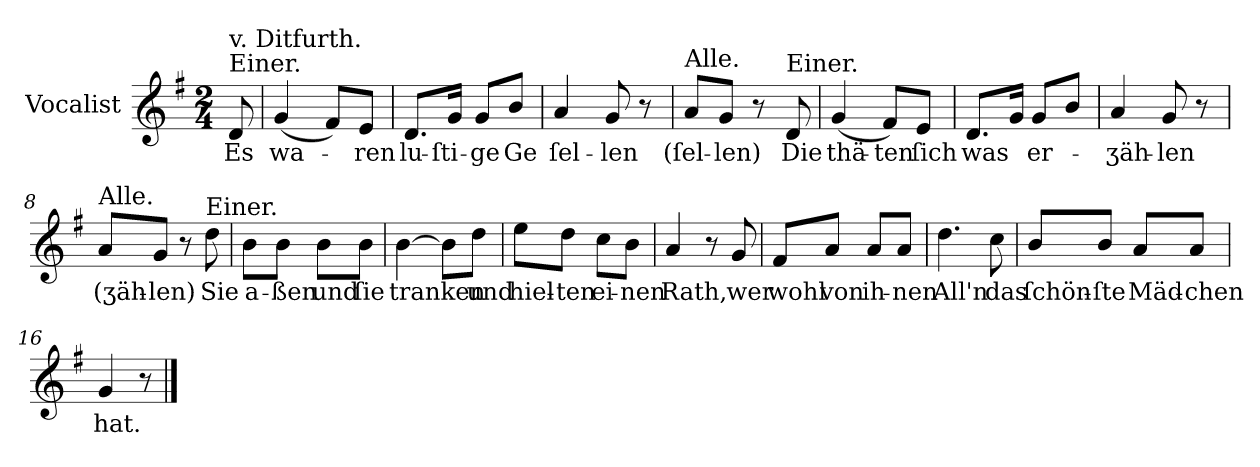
**kern	**text
*part1	*part1
*staff1	*staff1
*I"Vocalist	*
*k[f#]	*
*G:	*
*M2/4	*
=	=
!LO:TX:a:t=Einer.	!
!LO:TX:a:t=v. Ditfurth.	!
8d	Es
=1	=1
(4g	wa-
8f#L)	.
8eJ	-ren
=2	=2
8.dL	lu-
16gJk	-ſti-
8gL	-ge
8bJ	Ge
=3	=3
4a	-ſel-
8g	-len
8r	.
=4	=4
!LO:TX:a:t=Alle.	!
8aL	(ſel-
8gJ	-len)
8r	.
!LO:TX:a:t=Einer.	!
8d	Die
=5	=5
(4g	thä-
8f#L)	-ten
8eJ	ſich
=6	=6
8.dL	was
16gJk	.
8gL	er-
8bJ	.
=7	=7
4a	ʒäh-
8g	-len
8r	.
=8	=8
!LO:TX:a:t=Alle.	!
8aL	(ʒäh-
8gJ	-len)
8r	.
!LO:TX:a:t=Einer.	!
8dd	Sie
=9	=9
8bL	a-
8bJ	-ßen
8bL	und
8bJ	ſie
=10	=10
[4b	tranken
8bL]	.
8ddJ	und
=11	=11
8eeL	hiel-
8ddJ	-ten
8ccL	ei-
8bJ	-nen
=12	=12
4a	Rath,
8r	.
8g	wer
=13	=13
8f#L	wohl
8aJ	von
8aL	ih-
8aJ	-nen
=14	=14
4.dd	All'n
8cc	das
=15	=15
8b/L	ſchön-
8b/J	-ſte
8aL	Mäd-
8aJ	-chen
=16	=16
4g	hat.
8r	.
==	==
*-	*-
